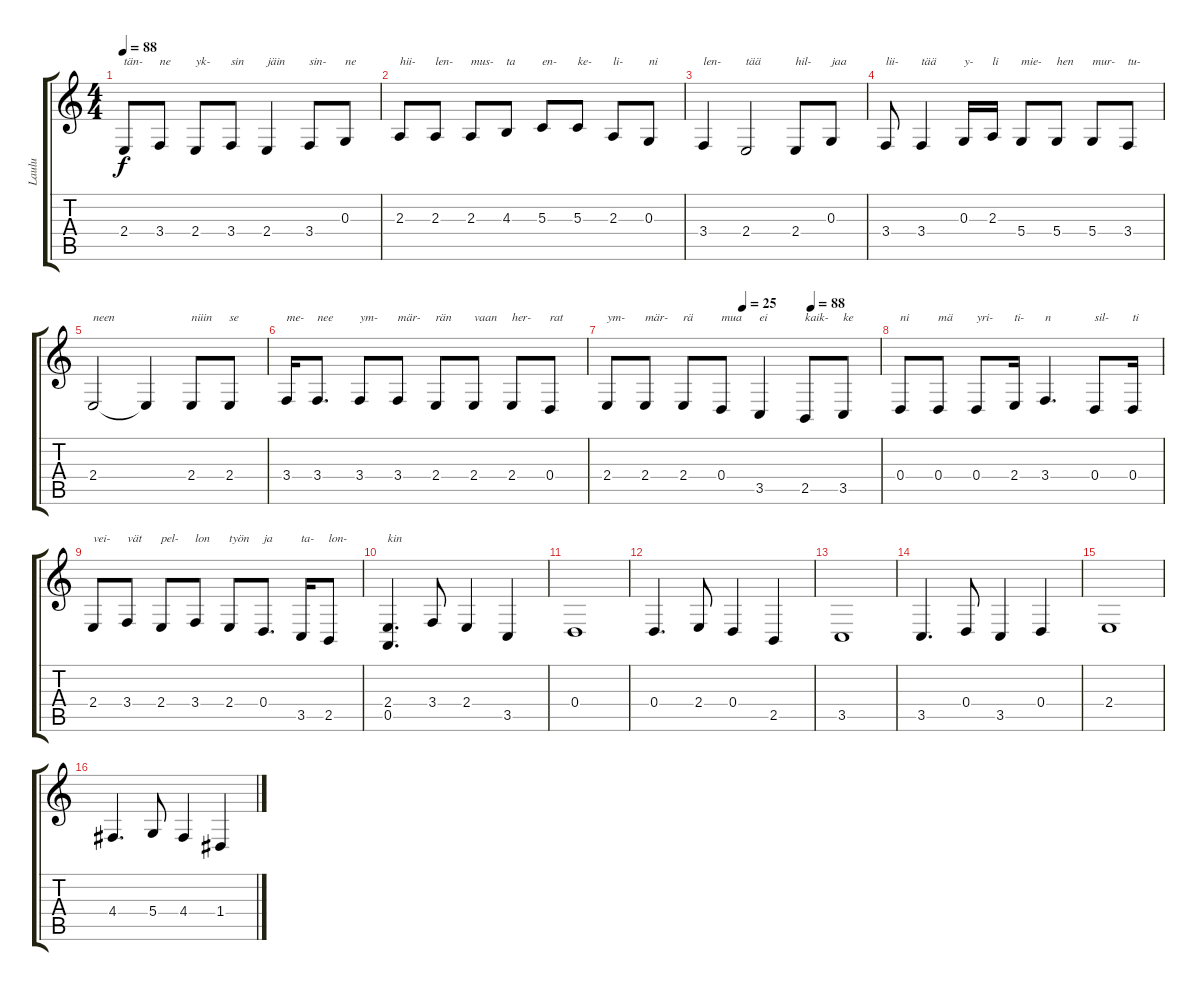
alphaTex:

\track ("Laulu" "Laulu") {instrument altosax}
\staff {score tabs}
\tuning (E4 B3 G3 D3 A2 E2) {hide}
\ts (4 4)
\tempo 88
\clef g2
\ks c
2.4.8{txt "tän-" dy f} 3.4.8{txt "ne"} 2.4.8{txt "yk-"} 3.4.8{txt "sin"} 2.4.4{txt "jäin"} 3.4.8{txt "sin-"} 0.3.8{txt "ne"} |
2.3.8{txt "hii-"} 2.3.8{txt "len-"} 2.3.8{txt "mus-"} 4.3.8{txt "ta"} 5.3.8{txt "en-"} 5.3.8{txt "ke-"} 2.3.8{txt "li-"} 0.3.8{txt "ni"} |
3.4.4{txt "len-"} 2.4.2{txt "tää"} 2.4.8{txt "hil-"} 0.3.8{txt "jaa"} |
3.4.8{txt "lii-"} 3.4.4{txt "tää"} 0.3.16{txt "y-"} 2.3.16{txt "li"} 5.4.8{txt "mie-"} 5.4.8{txt "hen"} 5.4.8{txt "mur-"} 3.4.8{txt "tu-"} |
2.4.2{txt "neen"} 2.4{t}.4 2.4.8{txt "niiin"} 2.4.8{txt "se"} |
3.4.16{txt "me-"} 3.4.8{d txt "nee"} 3.4.8{txt "ym-"} 3.4.8{txt "mär-"} 2.4.8{txt "rän"} 2.4.8{txt "vaan"} 2.4.8{txt "her-"} 0.4.8{txt "rat"} |
\tempo (25 0.5)
\tempo (88 0.75)
2.4.8{txt "ym-"} 2.4.8{txt "mär-"} 2.4.8{txt "rä"} 0.4.8{txt "mua"} 3.5.4{txt "ei"} 2.5.8{txt "kaik-"} 3.5.8{txt "ke"} |
0.4.8{txt "ni"} 0.4.8{txt "mä"} 0.4.8{txt "yri-"} 2.4.16{txt "ti-"} 3.4.4{d txt "n"} 0.4.8{txt "sil-"} 0.4.16{txt "ti"} |
2.4.8{txt "vei-"} 3.4.8{txt "vät"} 2.4.8{txt "pel-"} 3.4.8{txt "lon"} 2.4.8{txt "työn"} 0.4.8{d txt "ja"} 3.5.16{txt "ta-"} 2.5.8{txt "lon-"} |
(2.4 0.5).4{d txt "kin" volume 12} 3.4.8 2.4.4 3.5.4 |
0.4.1 |
0.4.4{d} 2.4.8 0.4.4 2.5.4 |
3.5.1 |
3.5.4{d} 0.4.8 3.5.4 0.4.4 |
2.4.1 |
4.4.4{d} 5.4.8 4.4.4 1.4.4
